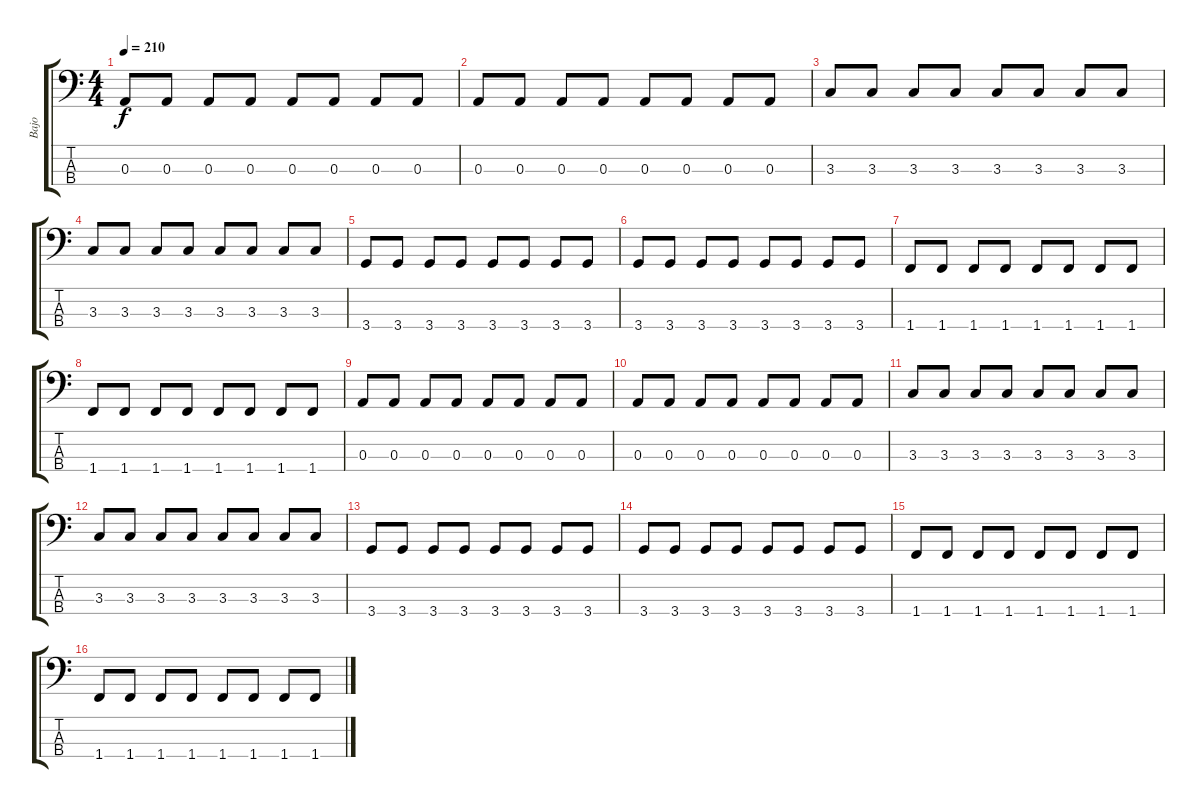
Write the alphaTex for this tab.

\track ("Bajo" "Bajo") {instrument electricbassfinger}
\staff {score tabs}
\tuning (G2 D2 A1 E1) {hide}
\ts (4 4)
\tempo 210
\clef f4
\ks c
0.3.8{dy f} 0.3.8 0.3.8 0.3.8 0.3.8 0.3.8 0.3.8 0.3.8 |
0.3.8 0.3.8 0.3.8 0.3.8 0.3.8 0.3.8 0.3.8 0.3.8 |
3.3.8 3.3.8 3.3.8 3.3.8 3.3.8 3.3.8 3.3.8 3.3.8 |
3.3.8 3.3.8 3.3.8 3.3.8 3.3.8 3.3.8 3.3.8 3.3.8 |
3.4.8 3.4.8 3.4.8 3.4.8 3.4.8 3.4.8 3.4.8 3.4.8 |
3.4.8 3.4.8 3.4.8 3.4.8 3.4.8 3.4.8 3.4.8 3.4.8 |
1.4.8 1.4.8 1.4.8 1.4.8 1.4.8 1.4.8 1.4.8 1.4.8 |
1.4.8 1.4.8 1.4.8 1.4.8 1.4.8 1.4.8 1.4.8 1.4.8 |
0.3.8 0.3.8 0.3.8 0.3.8 0.3.8 0.3.8 0.3.8 0.3.8 |
0.3.8 0.3.8 0.3.8 0.3.8 0.3.8 0.3.8 0.3.8 0.3.8 |
3.3.8 3.3.8 3.3.8 3.3.8 3.3.8 3.3.8 3.3.8 3.3.8 |
3.3.8 3.3.8 3.3.8 3.3.8 3.3.8 3.3.8 3.3.8 3.3.8 |
3.4.8 3.4.8 3.4.8 3.4.8 3.4.8 3.4.8 3.4.8 3.4.8 |
3.4.8 3.4.8 3.4.8 3.4.8 3.4.8 3.4.8 3.4.8 3.4.8 |
1.4.8 1.4.8 1.4.8 1.4.8 1.4.8 1.4.8 1.4.8 1.4.8 |
1.4.8 1.4.8 1.4.8 1.4.8 1.4.8 1.4.8 1.4.8 1.4.8
